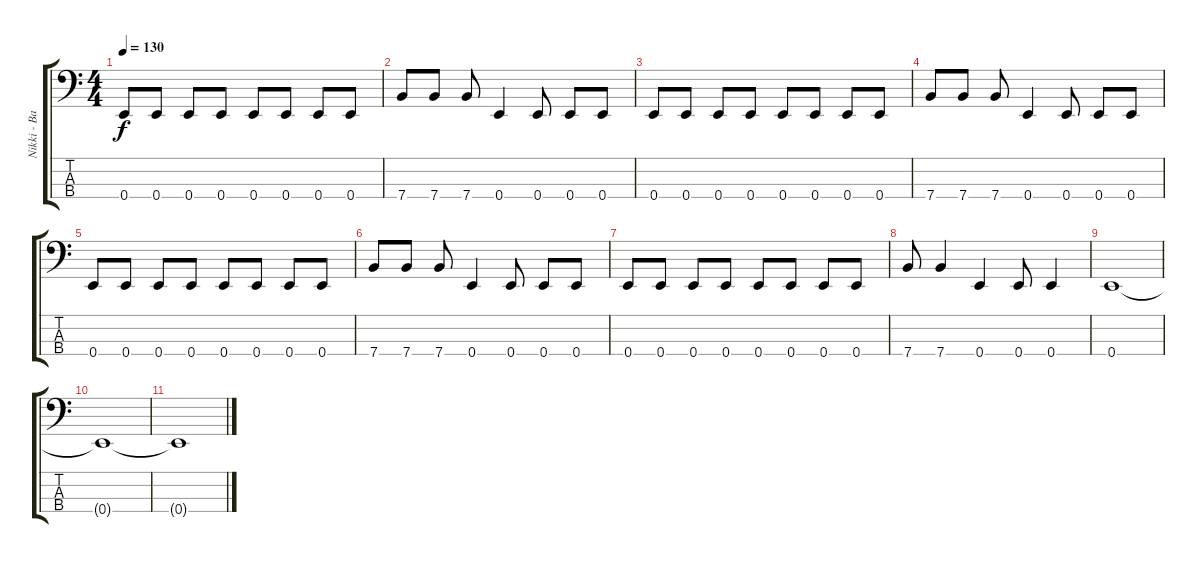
\track ("Nikki - Bass" "Nikki - Ba") {instrument electricbasspick}
\staff {score tabs}
\tuning (G2 D2 A1 E1) {hide}
\ts (4 4)
\tempo 130
\clef f4
\ks c
0.4.8{dy f} 0.4.8 0.4.8 0.4.8 0.4.8 0.4.8 0.4.8 0.4.8 |
7.4.8 7.4.8 7.4.8 0.4.4 0.4.8 0.4.8 0.4.8 |
0.4.8 0.4.8 0.4.8 0.4.8 0.4.8 0.4.8 0.4.8 0.4.8 |
7.4.8 7.4.8 7.4.8 0.4.4 0.4.8 0.4.8 0.4.8 |
0.4.8 0.4.8 0.4.8 0.4.8 0.4.8 0.4.8 0.4.8 0.4.8 |
7.4.8 7.4.8 7.4.8 0.4.4 0.4.8 0.4.8 0.4.8 |
0.4.8 0.4.8 0.4.8 0.4.8 0.4.8 0.4.8 0.4.8 0.4.8 |
7.4.8 7.4.4 0.4.4 0.4.8 0.4.4 |
0.4.1 |
0.4{t}.1 |
0.4{t}.1
